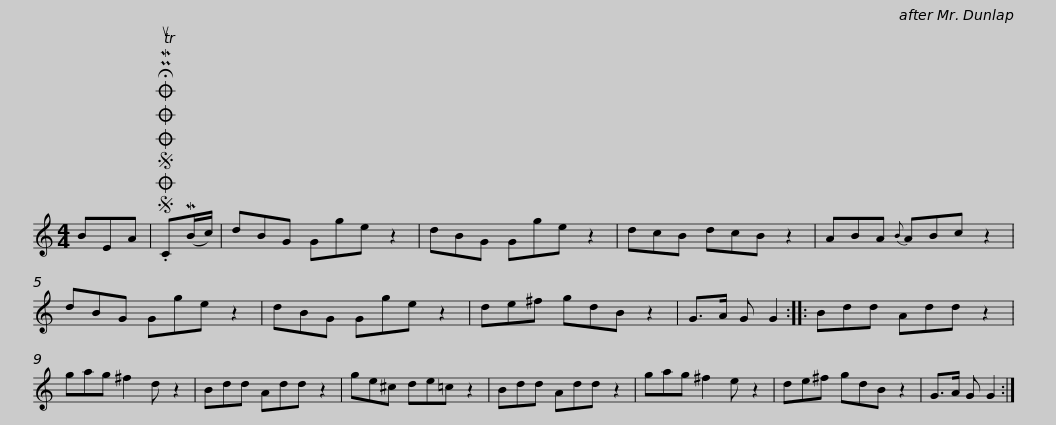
X:1
L:1/8
M:4/4
I:linebreak $
K:C
V:1 treble
V:1
 BEA |SOSOOO .!fermata!PMTuC(MB/c/) | dBG Gge z2 | dBG Gge z2 | dcB dcB z2 | %5
 ABA{B} ABc z2 | dBG Gge z2 |$ dBG Gge z2 | de^f gdB z2 | G>A G G2 :: %10
 Bdd Add z2 | gag ^f2 d z2 | Bdd Add z2 |$ ge^c de=c z2 | Bdd Add z2 | %15
 gag ^f2 e z2 | de^f gdB z2 | G>A G G2 :| %18
